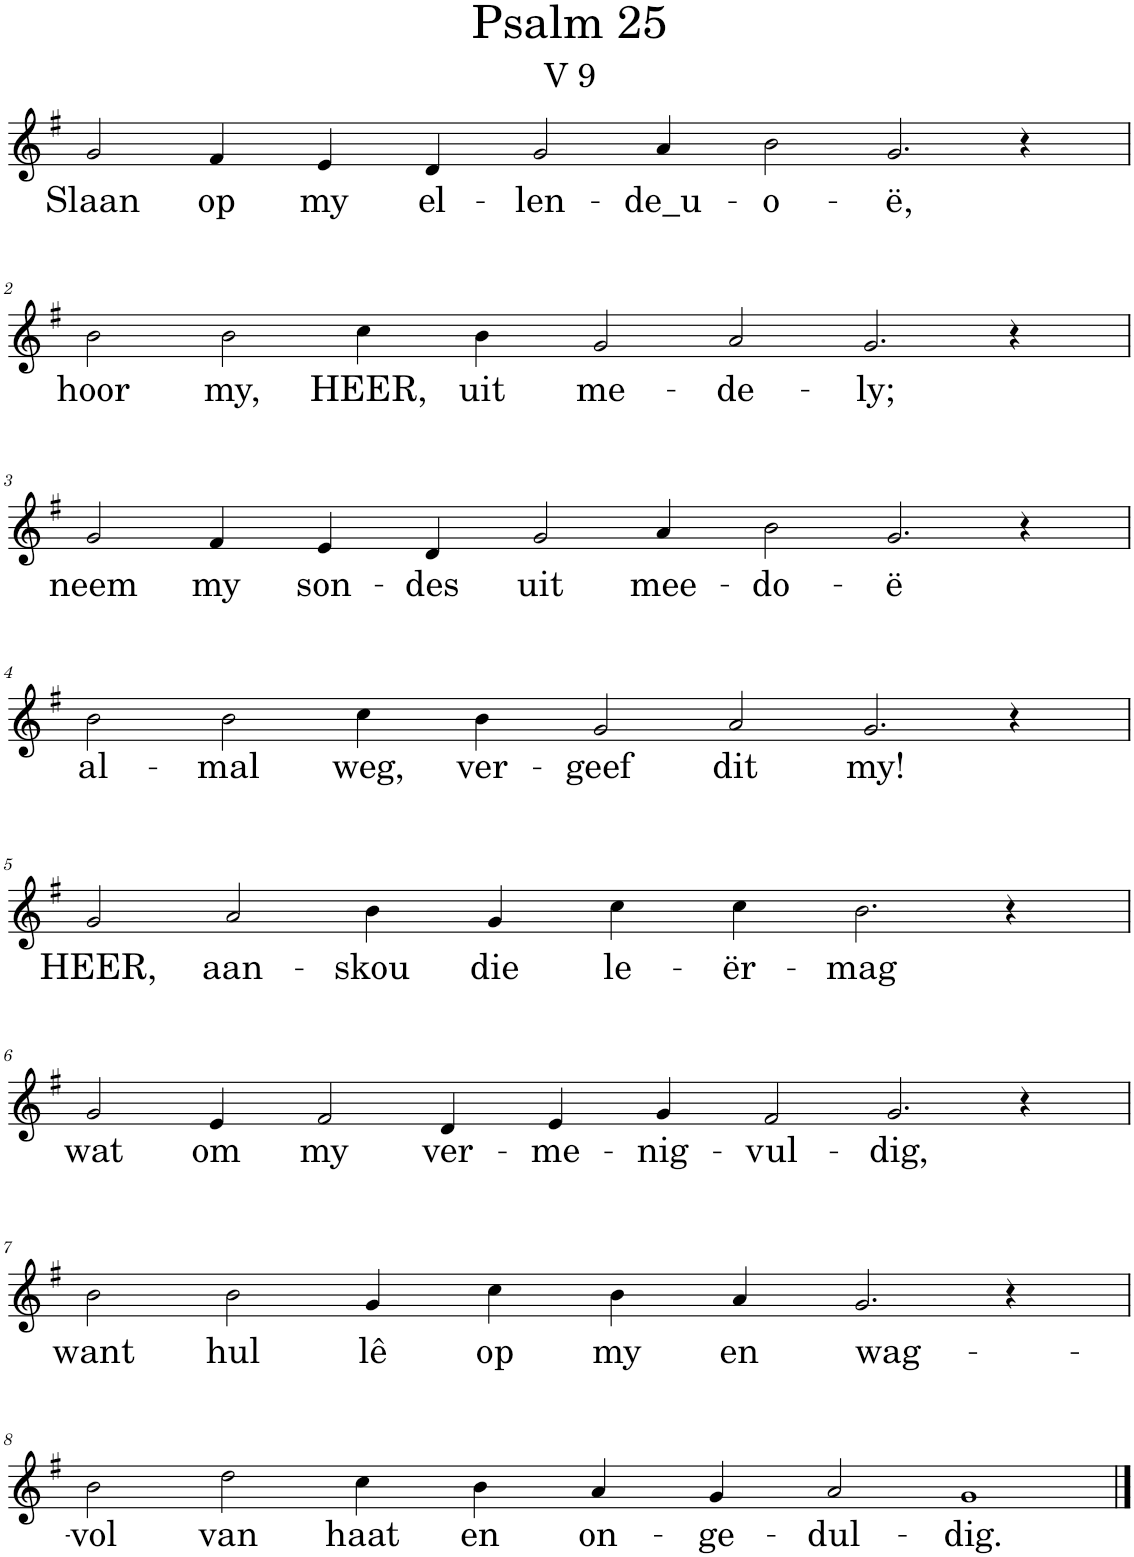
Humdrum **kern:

**kern	**text
*part1	*part1
*staff1	*staff1
*I"Pipe Organ	*
*I'P Org	*
*clefG2	*
*k[f#]	*
*M14/4	*
=1	=1
!	!LO:LY:b
2g/	Slaan
!	!LO:LY:b
4f#/	op
!	!LO:LY:b
4e/	my
!	!LO:LY:b
4d/	el-
!	!LO:LY:b
2g/	-len-
!	!LO:LY:b
4a/	-de_u-
!	!LO:LY:b
2b\	-o-
!	!LO:LY:b
2.g/	-ë,
4r	.
!!LO:LB:g=z
=2	=2
!	!LO:LY:b
2b\	hoor
!	!LO:LY:b
2b\	my,
!	!LO:LY:b
4cc\	HEER,
!	!LO:LY:b
4b\	uit
!	!LO:LY:b
2g/	me-
!	!LO:LY:b
2a/	-de-
!	!LO:LY:b
2.g/	-ly;
4r	.
!!LO:LB:g=z
=3	=3
!	!LO:LY:b
2g/	neem
!	!LO:LY:b
4f#/	my
!	!LO:LY:b
4e/	son-
!	!LO:LY:b
4d/	-des
!	!LO:LY:b
2g/	uit
!	!LO:LY:b
4a/	mee-
!	!LO:LY:b
2b\	-do-
!	!LO:LY:b
2.g/	-ë
4r	.
!!LO:LB:g=z
=4	=4
!	!LO:LY:b
2b\	al-
!	!LO:LY:b
2b\	-mal
!	!LO:LY:b
4cc\	weg,
!	!LO:LY:b
4b\	ver-
!	!LO:LY:b
2g/	-geef
!	!LO:LY:b
2a/	dit
!	!LO:LY:b
2.g/	my!
4r	.
!!LO:LB:g=z
=5	=5
*M12/4	*
!	!LO:LY:b
2g/	HEER,
!	!LO:LY:b
2a/	aan-
!	!LO:LY:b
4b\	-skou
!	!LO:LY:b
4g/	die
!	!LO:LY:b
4cc\	le-
!	!LO:LY:b
4cc\	-ër-
!	!LO:LY:b
2.b\	-mag
4r	.
!!LO:LB:g=z
=6	=6
*M14/4	*
!	!LO:LY:b
2g/	wat
!	!LO:LY:b
4e/	om
!	!LO:LY:b
2f#/	my
!	!LO:LY:b
4d/	ver-
!	!LO:LY:b
4e/	-me-
!	!LO:LY:b
4g/	-nig-
!	!LO:LY:b
2f#/	-vul-
!	!LO:LY:b
2.g/	-dig,
4r	.
!!LO:LB:g=z
=7	=7
*M12/4	*
!	!LO:LY:b
2b\	want
!	!LO:LY:b
2b\	hul
!	!LO:LY:b
4g/	lê
!	!LO:LY:b
4cc\	op
!	!LO:LY:b
4b\	my
!	!LO:LY:b
4a/	en
!	!LO:LY:b
2.g/	wag-
4r	.
!!LO:LB:g=z
=8	=8
*M14/4	*
!	!LO:LY:b
2b\	-vol
!	!LO:LY:b
2dd\	van
!	!LO:LY:b
4cc\	haat
!	!LO:LY:b
4b\	en
!	!LO:LY:b
4a/	on-
!	!LO:LY:b
4g/	-ge-
!	!LO:LY:b
2a/	-dul-
!	!LO:LY:b
1g	-dig.
==	==
*-	*-
